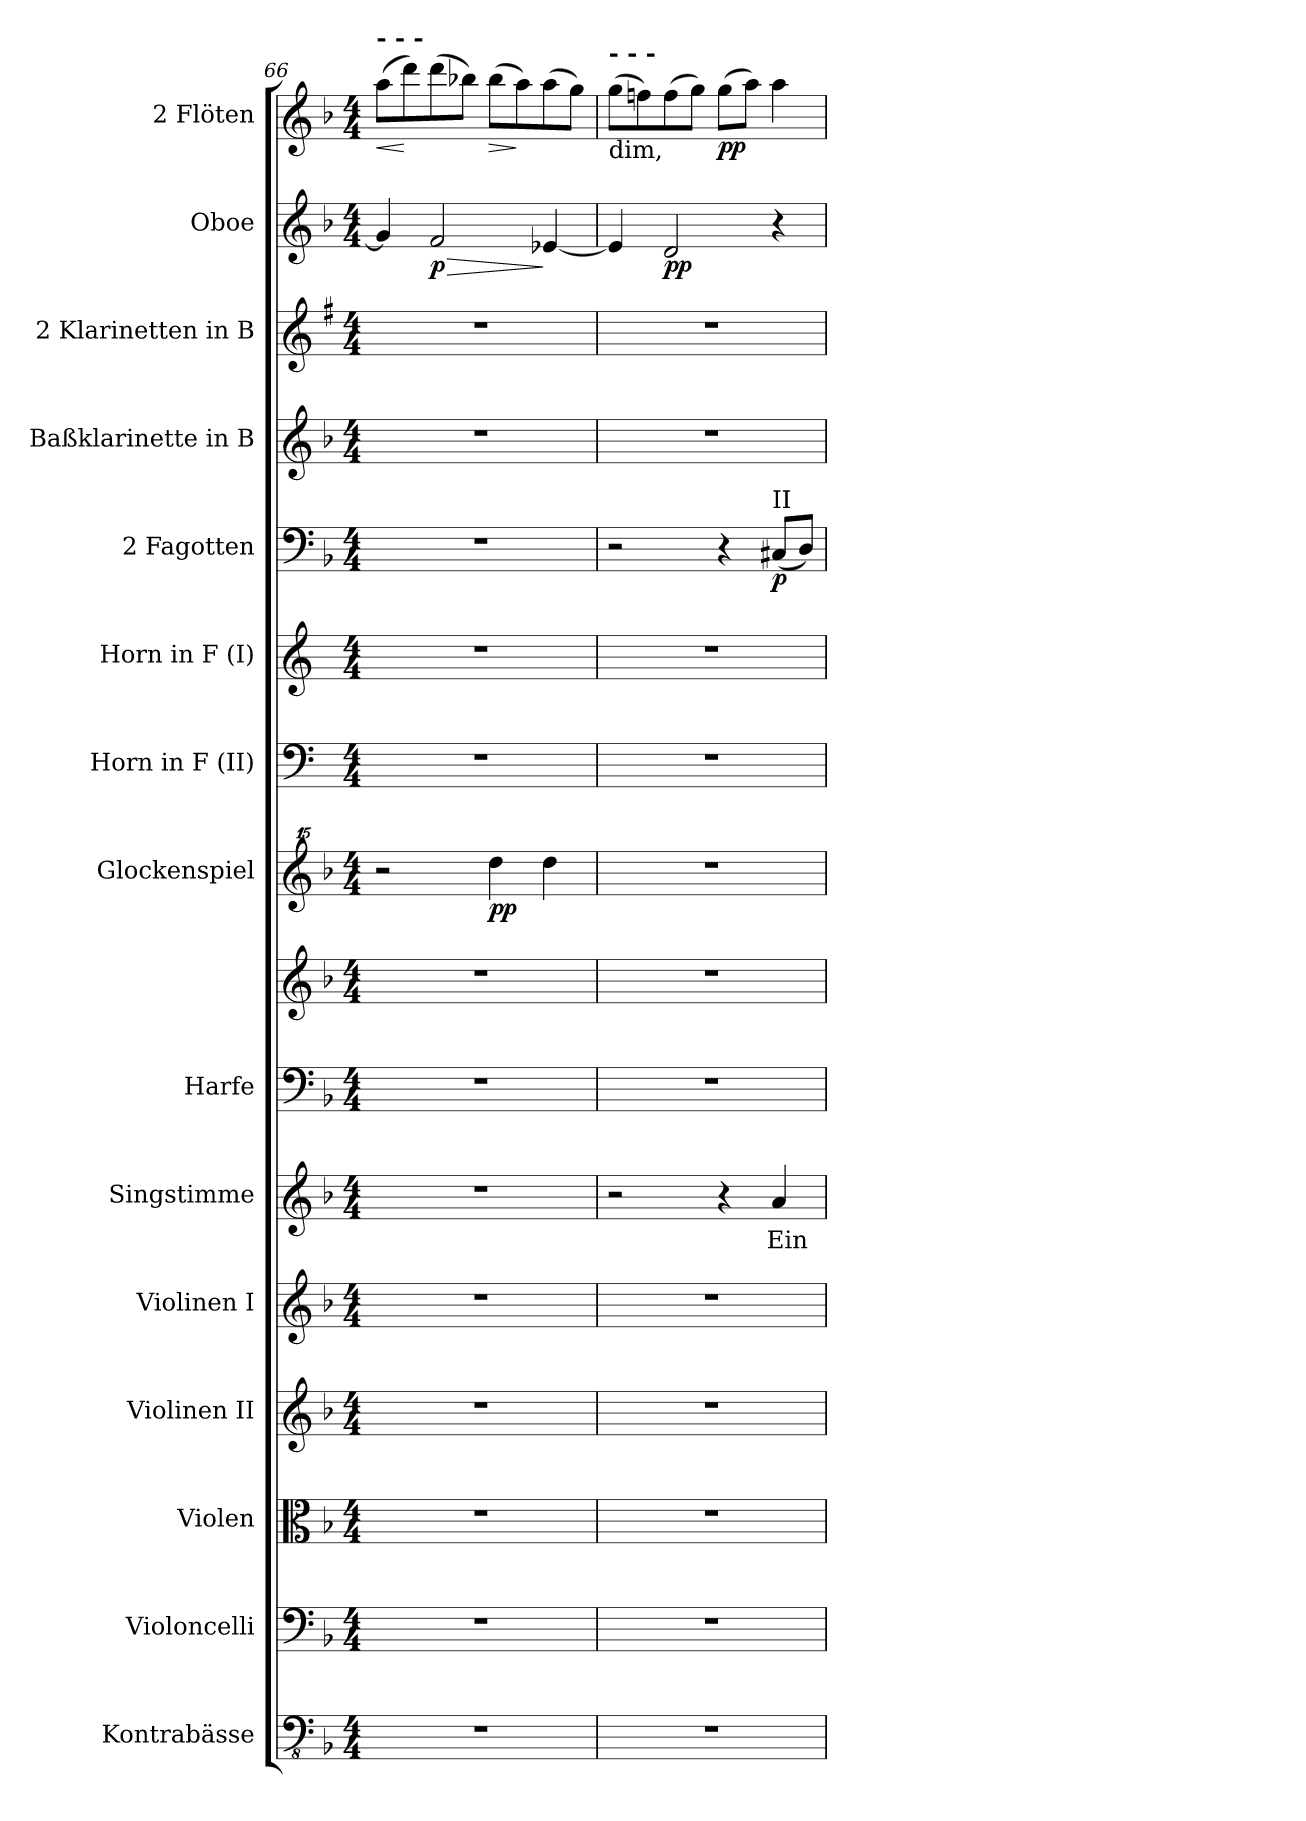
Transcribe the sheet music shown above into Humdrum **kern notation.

**kern	**kern	**kern	**kern	**kern	**kern	**text	**kern	**kern	**kern	**dynam	**kern	**kern	**kern	**dynam	**kern	**kern	**kern	**dynam	**kern	**dynam
*part15	*part14	*part13	*part12	*part11	*part10	*part10	*part9	*part9	*part8	*part8	*part7	*part6	*part5	*part5	*part4	*part3	*part2	*part2	*part1	*part1
*staff16	*staff15	*staff14	*staff13	*staff12	*staff11	*staff11	*staff10	*staff9	*staff8	*staff8	*staff7	*staff6	*staff5	*staff5	*staff4	*staff3	*staff2	*staff2	*staff1	*staff1
*I"Kontrabässe	*I"Violoncelli	*I"Violen	*I"Violinen II	*I"Violinen I	*I"Singstimme	*	*I"Harfe	*	*I"Glockenspiel	*	*I"Horn in F (II)	*I"Horn in F (I)	*I"2 Fagotten	*	*I"Baßklarinette in B	*I"2 Klarinetten in B	*I"Oboe	*	*I"2 Flöten	*
*I'Kb.	*I'Vc.	*	*I'Vl. II	*I'Vl. I	*I'Singst.	*	*I'Hf.	*	*I'Glk.	*	*I'Hr. II	*I'Hr. I	*I'Fg.	*	*I'Bklar. (B)	*I'Klar. (B)	*I'Ob.	*	*I'Fl.	*
*clefFv4	*clefF4	*clefC3	*clefG2	*clefG2	*clefG2	*	*clefF4	*clefG2	*clefG^^2	*	*clefF4	*clefG2	*clefF4	*	*clefG2	*clefG2	*clefG2	*	*clefG2	*
*	*	*	*	*	*	*	*	*	*	*	*ITrd4c7	*ITrd4c7	*	*	*ITrd8c14	*ITrd1c2	*	*	*	*
*k[b-]	*k[b-]	*k[b-]	*k[b-]	*k[b-]	*k[b-]	*	*k[b-]	*k[b-]	*k[b-]	*	*k[b-]	*k[b-]	*k[b-]	*	*k[b-]	*k[b-]	*k[b-]	*	*k[b-]	*
*M4/4	*M4/4	*M4/4	*M4/4	*M4/4	*M4/4	*	*M4/4	*M4/4	*M4/4	*	*M4/4	*M4/4	*M4/4	*	*M4/4	*M4/4	*M4/4	*	*M4/4	*
=66	=66	=66	=66	=66	=66	=66	=66	=66	=66	=66	=66	=66	=66	=66	=66	=66	=66	=66	=66	=66
!	!	!	!	!	!	!	!	!	!	!	!	!	!	!	!	!	!	!	!LO:TX:a:B:t=-          -          -	!
!	!	!	!	!	!	!	!	!	!	!	!	!	!	!	!	!	!	!	!	!LO:HP:b
1r	1r	1r	1r	1r	1r	.	1r	1r	2r	.	1r	1r	1r	.	1r	1r	4g/]	.	(>8aa\L	<
.	.	.	.	.	.	.	.	.	.	.	.	.	.	.	.	.	.	.	8ddd\)	[
!	!	!	!	!	!	!	!	!	!	!	!	!	!	!	!	!	!	!LO:HP:b	!	!
!	!	!	!	!	!	!	!	!	!	!	!	!	!	!	!	!	!	!LO:DY:n=1:b	!	!
.	.	.	.	.	.	.	.	.	.	.	.	.	.	.	.	.	2f/	> p	(>8ddd\	.
.	.	.	.	.	.	.	.	.	.	.	.	.	.	.	.	.	.	.	8bb-X\J)	.
!	!	!	!	!	!	!	!	!	!	!LO:DY:b	!	!	!	!	!	!	!	!	!	!LO:HP:b
.	.	.	.	.	.	.	.	.	4dddd\	pp	.	.	.	.	.	.	.	.	(>8bb-\L	>
.	.	.	.	.	.	.	.	.	.	.	.	.	.	.	.	.	.	.	8aa\)	]
.	.	.	.	.	.	.	.	.	4dddd\	.	.	.	.	.	.	.	[4e-X/	]	(>8aa\	.
.	.	.	.	.	.	.	.	.	.	.	.	.	.	.	.	.	.	.	8gg\J)	.
=67	=67	=67	=67	=67	=67	=67	=67	=67	=67	=67	=67	=67	=67	=67	=67	=67	=67	=67	=67	=67
!	!	!	!	!	!	!	!	!	!	!	!	!	!	!	!	!	!	!	!LO:TX:b:t=dim,	!
!	!	!	!	!	!	!	!	!	!	!	!	!	!	!	!	!	!	!	!LO:TX:a:B:t=-         -        -	!
1r	1r	1r	1r	1r	2r	.	1r	1r	1r	.	1r	1r	2r	.	1r	1r	4e-/]	.	(>8gg\L	.
.	.	.	.	.	.	.	.	.	.	.	.	.	.	.	.	.	.	.	8ffn\)	.
!	!	!	!	!	!	!	!	!	!	!	!	!	!	!	!	!	!	!LO:DY:b	!	!
.	.	.	.	.	.	.	.	.	.	.	.	.	.	.	.	.	2d/	pp	(>8ff\	.
.	.	.	.	.	.	.	.	.	.	.	.	.	.	.	.	.	.	.	8gg\J)	.
!	!	!	!	!	!	!	!	!	!	!	!	!	!	!	!	!	!	!	!	!LO:DY:b
.	.	.	.	.	4r	.	.	.	.	.	.	.	4r	.	.	.	.	.	(>8gg\L	pp
.	.	.	.	.	.	.	.	.	.	.	.	.	.	.	.	.	.	.	8aa\J)	.
!	!	!	!	!	!	!	!	!	!	!	!	!	!LO:TX:a:t=II	!	!	!	!	!	!	!
!	!	!	!	!	!	!LO:LY:b	!	!	!	!	!	!	!	!LO:DY:b	!	!	!	!	!	!
.	.	.	.	.	4a/	Ein	.	.	.	.	.	.	(<8C#X/L	p	.	.	4r	.	4aa\	.
.	.	.	.	.	.	.	.	.	.	.	.	.	8D/J)	.	.	.	.	.	.	.
=	=	=	=	=	=	=	=	=	=	=	=	=	=	=	=	=	=	=	=	=
*-	*-	*-	*-	*-	*-	*-	*-	*-	*-	*-	*-	*-	*-	*-	*-	*-	*-	*-	*-	*-
